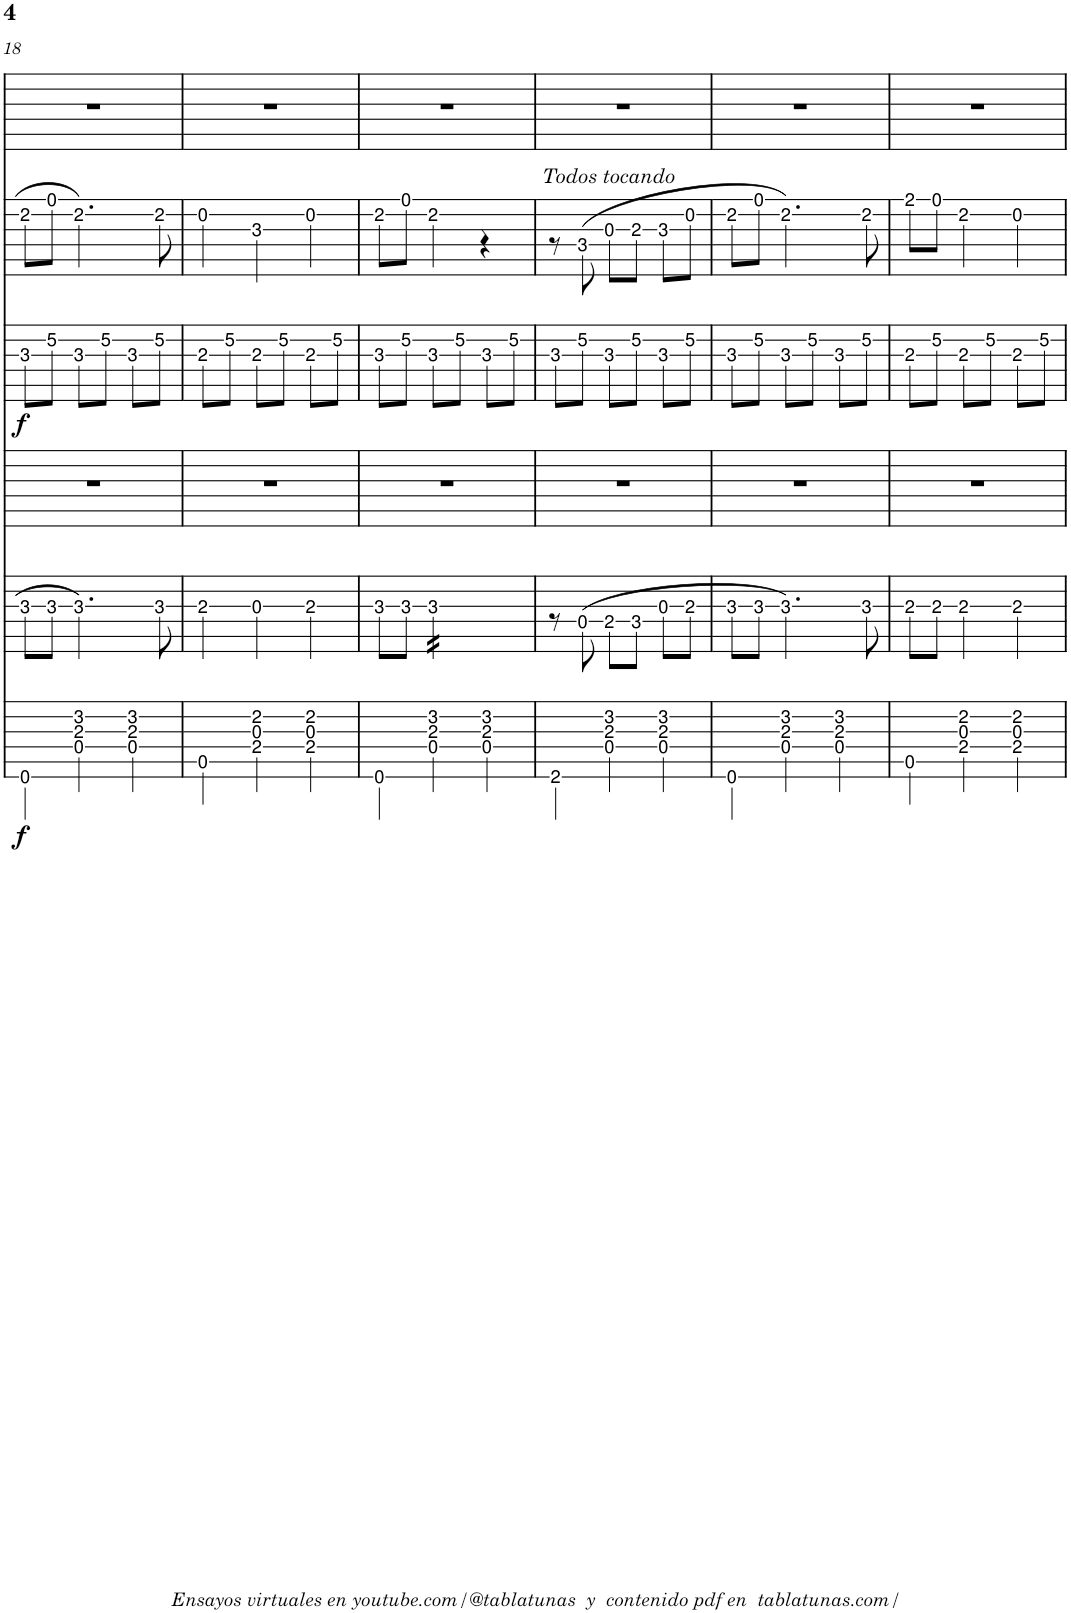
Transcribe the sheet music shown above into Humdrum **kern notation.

**kern	**dynam	**kern	**kern	**kern	**dynam	**kern	**kern
*part6	*part6	*part5	*part4	*part3	*part3	*part2	*part1
*staff6	*staff6	*staff5	*staff4	*staff3	*staff3	*staff2	*staff1
*I"Guitarra	*	*I"Laúd	*I"Bajo	*I"Bandurria 2	*	*I"Bandurria 1	*I"Mezzo
!!LO:PB:g=z
*	*	*	*	*	*	*	*
*k[f#]	*	*k[f#]	*k[f#]	*k[f#]	*	*k[f#]	*k[f#]
*M3/4	*	*M3/4	*M3/4	*M3/4	*	*M3/4	*M3/4
=18	=18	=18	=18	=18	=18	=18	=18
!	!LO:DY:b	!	!	!	!LO:DY:b	!	!
4DD\	f	8d\L	2.r	8dd\L	f	8ff#\L	2.r
.	.	8d\J	.	8aa\J	.	8aa\J	.
4D\ 4A\ 4d\	.	4.d\	.	8dd\L	.	4.ff#\	.
.	.	.	.	8aa\J	.	.	.
4D\ 4A\ 4d\	.	.	.	8dd\L	.	.	.
.	.	8d\	.	8aa\J	.	8ff#\	.
=19	=19	=19	=19	=19	=19	=19	=19
4AA\	.	4c#X\	2.r	8cc#X\L	.	4ee\	2.r
.	.	.	.	8aa\J	.	.	.
4E\ 4G\ 4c#X\	.	4B\	.	8cc#\L	.	4dd\	.
.	.	.	.	8aa\J	.	.	.
4E\ 4G\ 4c#\	.	4c#\	.	8cc#\L	.	4ee\	.
.	.	.	.	8aa\J	.	.	.
=20	=20	=20	=20	=20	=20	=20	=20
4DD\	.	8d\L	2.r	8dd\L	.	8ff#\L	2.r
.	.	8d\J	.	8aa\J	.	8aa\J	.
4D\ 4A\ 4d\	.	2d\	.	8dd\L	.	4ff#\	.
.	.	.	.	8aa\J	.	.	.
4D\ 4A\ 4d\	.	.	.	8dd\L	.	4r	.
.	.	.	.	8aa\J	.	.	.
=21	=21	=21	=21	=21	=21	=21	=21
4FF#\	.	8r	2.r	8dd\L	.	8r	2.r
!	!	!	!	!	!	!LO:TX:a:i:t=Todos tocando	!
.	.	(8F#\	.	8aa\J	.	(8a\	.
4D\ 4A\ 4d\	.	8G#X\L	.	8dd\L	.	8b\L	.
.	.	8A\J	.	8aa\J	.	8cc#X\J	.
4D\ 4A\ 4d\	.	8B\L	.	8dd\L	.	8dd\L	.
.	.	8c#X\J	.	8aa\J	.	8ee\J	.
=22	=22	=22	=22	=22	=22	=22	=22
4DD\	.	8d\L	2.r	8dd\L	.	8ff#\L	2.r
.	.	8d\J	.	8aa\J	.	8aa\J	.
4D\ 4A\ 4d\	.	4.d\)	.	8dd\L	.	4.ff#\)	.
.	.	.	.	8aa\J	.	.	.
4D\ 4A\ 4d\	.	.	.	8dd\L	.	.	.
.	.	8d\	.	8aa\J	.	8ff#\	.
=23	=23	=23	=23	=23	=23	=23	=23
4AA\	.	8c#\L	2.r	8cc#X\L	.	8bb\L	2.r
.	.	8c#\J	.	8aa\J	.	8aa\J	.
4E\ 4G\ 4c#X\	.	4c#\	.	8cc#\L	.	4ff#\	.
.	.	.	.	8aa\J	.	.	.
4E\ 4G\ 4c#\	.	4c#\	.	8cc#\L	.	4ee\	.
.	.	.	.	8aa\J	.	.	.
=	=	=	=	=	=	=	=
*-	*-	*-	*-	*-	*-	*-	*-
